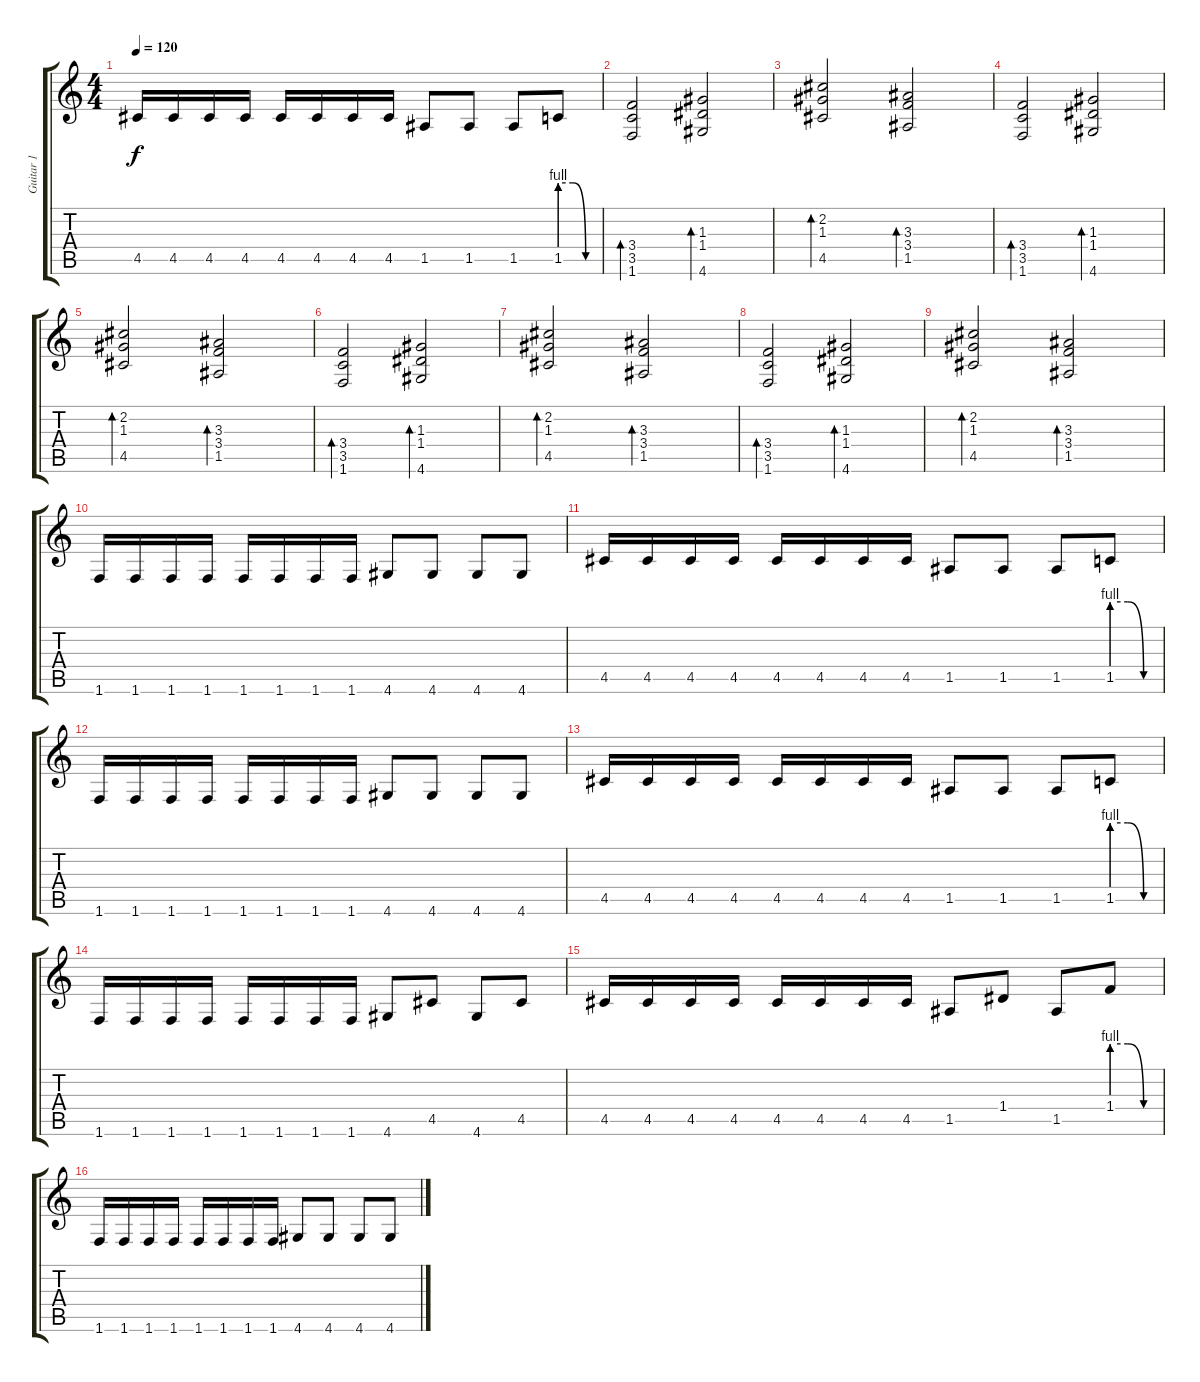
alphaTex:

\track ("Guitar 1" "Guitar 1") {instrument distortionguitar}
\staff {score tabs}
\tuning (E4 B3 G3 D3 A2 E2) {hide}
\ts (4 4)
\tempo 120
\clef g2
\ks c
4.5.16{dy f} 4.5.16 4.5.16 4.5.16 4.5.16 4.5.16 4.5.16 4.5.16 1.5.8 1.5.8 1.5.8 1.5{be (custom 0 4 20 4 40 0 60 0)}.8 |
(3.4 3.5 1.6).2{bd 120 instrument electricguitarclean} (1.3 1.4 4.6).2{bd 120} |
(2.2 1.3 4.5).2{bd 120} (3.3 3.4 1.5).2{bd 120} |
(3.4 3.5 1.6).2{bd 120} (1.3 1.4 4.6).2{bd 120} |
(2.2 1.3 4.5).2{bd 120} (3.3 3.4 1.5).2{bd 120} |
(3.4 3.5 1.6).2{bd 120} (1.3 1.4 4.6).2{bd 120} |
(2.2 1.3 4.5).2{bd 120} (3.3 3.4 1.5).2{bd 120} |
(3.4 3.5 1.6).2{bd 120} (1.3 1.4 4.6).2{bd 120} |
(2.2 1.3 4.5).2{bd 120} (3.3 3.4 1.5).2{bd 120} |
1.6.16{balance 16 instrument distortionguitar} 1.6.16 1.6.16 1.6.16 1.6.16 1.6.16 1.6.16 1.6.16 4.6.8 4.6.8 4.6.8 4.6.8 |
4.5.16 4.5.16 4.5.16 4.5.16 4.5.16 4.5.16 4.5.16 4.5.16 1.5.8 1.5.8 1.5.8 1.5{be (custom 0 4 20 4 40 0 60 0)}.8 |
1.6.16 1.6.16 1.6.16 1.6.16 1.6.16 1.6.16 1.6.16 1.6.16 4.6.8 4.6.8 4.6.8 4.6.8 |
4.5.16 4.5.16 4.5.16 4.5.16 4.5.16 4.5.16 4.5.16 4.5.16 1.5.8 1.5.8 1.5.8 1.5{be (custom 0 4 20 4 40 0 60 0)}.8 |
1.6.16 1.6.16 1.6.16 1.6.16 1.6.16 1.6.16 1.6.16 1.6.16 4.6.8 4.5.8 4.6.8 4.5.8 |
4.5.16 4.5.16 4.5.16 4.5.16 4.5.16 4.5.16 4.5.16 4.5.16 1.5.8 1.4.8 1.5.8 1.4{be (custom 0 4 20 4 40 0 60 0)}.8 |
1.6.16 1.6.16 1.6.16 1.6.16 1.6.16 1.6.16 1.6.16 1.6.16 4.6.8 4.6.8 4.6.8 4.6.8
